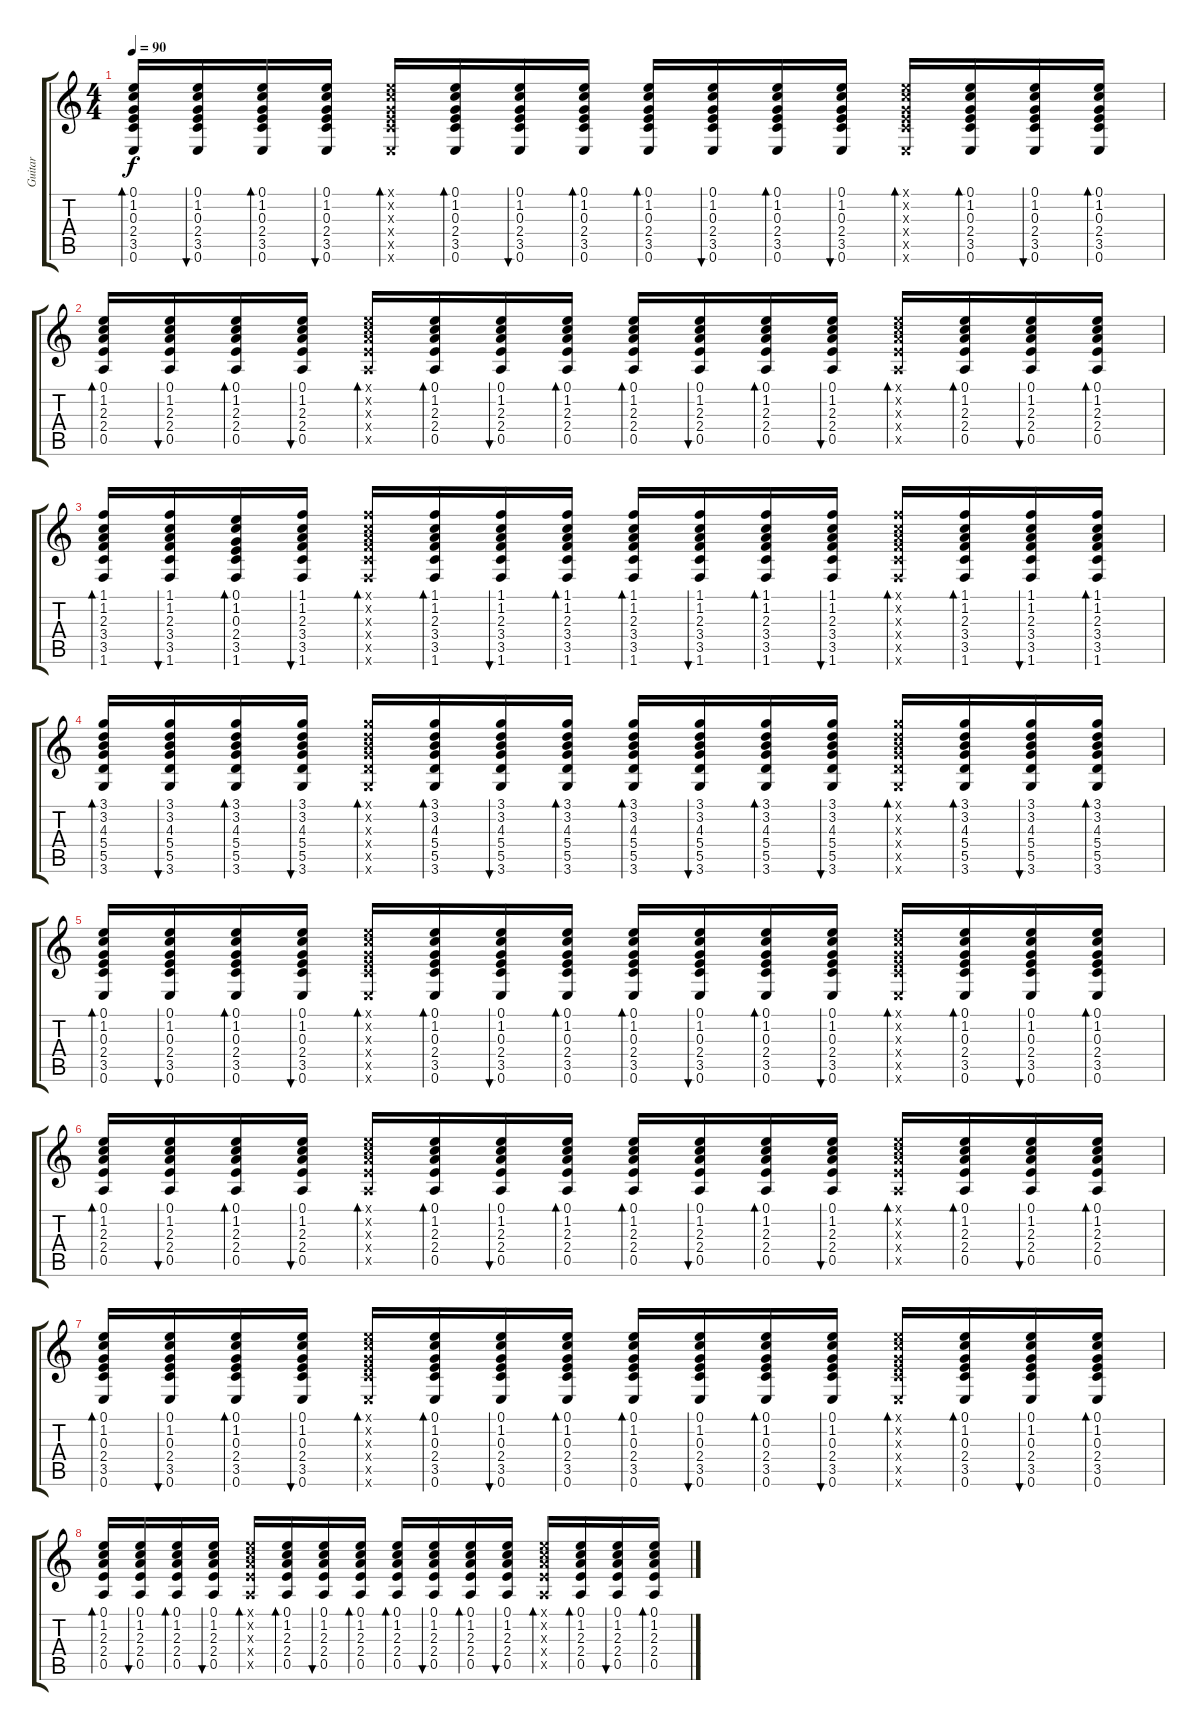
\track ("Guitar" "Guitar") {instrument acousticguitarnylon}
\staff {score tabs}
\tuning (E4 B3 G3 D3 A2 E2) {hide}
\ts (4 4)
\tempo 90
\clef g2
\ks c
(0.1 1.2 0.3 2.4 3.5 0.6).16{bd 60 dy f} (0.1 1.2 0.3 2.4 3.5 0.6).16{bu 60} (0.1 1.2 0.3 2.4 3.5 0.6).16{bd 60} (0.1 1.2 0.3 2.4 3.5 0.6).16{bu 60} (0.1{x} 1.2{x} 0.3{x} 2.4{x} 3.5{x} 0.6{x}).16{bd 60} (0.1 1.2 0.3 2.4 3.5 0.6).16{bd 60} (0.1 1.2 0.3 2.4 3.5 0.6).16{bu 60} (0.1 1.2 0.3 2.4 3.5 0.6).16{bd 60} (0.1 1.2 0.3 2.4 3.5 0.6).16{bd 60} (0.1 1.2 0.3 2.4 3.5 0.6).16{bu 60} (0.1 1.2 0.3 2.4 3.5 0.6).16{bd 60} (0.1 1.2 0.3 2.4 3.5 0.6).16{bu 60} (0.1{x} 1.2{x} 0.3{x} 2.4{x} 3.5{x} 0.6{x}).16{bd 60} (0.1 1.2 0.3 2.4 3.5 0.6).16{bd 60} (0.1 1.2 0.3 2.4 3.5 0.6).16{bu 60} (0.1 1.2 0.3 2.4 3.5 0.6).16{bd 60} |
(0.1 1.2 2.3 2.4 0.5).16{bd 60} (0.1 1.2 2.3 2.4 0.5).16{bu 60} (0.1 1.2 2.3 2.4 0.5).16{bd 60} (0.1 1.2 2.3 2.4 0.5).16{bu 60} (0.1{x} 1.2{x} 2.3{x} 2.4{x} 0.5{x}).16{bd 60} (0.1 1.2 2.3 2.4 0.5).16{bd 60} (0.1 1.2 2.3 2.4 0.5).16{bu 60} (0.1 1.2 2.3 2.4 0.5).16{bd 60} (0.1 1.2 2.3 2.4 0.5).16{bd 60} (0.1 1.2 2.3 2.4 0.5).16{bu 60} (0.1 1.2 2.3 2.4 0.5).16{bd 60} (0.1 1.2 2.3 2.4 0.5).16{bu 60} (0.1{x} 1.2{x} 2.3{x} 2.4{x} 0.5{x}).16{bd 60} (0.1 1.2 2.3 2.4 0.5).16{bd 60} (0.1 1.2 2.3 2.4 0.5).16{bu 60} (0.1 1.2 2.3 2.4 0.5).16{bd 60} |
(1.1 1.2 2.3 3.4 3.5 1.6).16{bd 60} (1.1 1.2 2.3 3.4 3.5 1.6).16{bu 60} (0.1 1.2 0.3 2.4 3.5 1.6).16{bd 60} (1.1 1.2 2.3 3.4 3.5 1.6).16{bu 60} (1.1{x} 1.2{x} 2.3{x} 3.4{x} 3.5{x} 1.6{x}).16{bd 60} (1.1 1.2 2.3 3.4 3.5 1.6).16{bd 60} (1.1 1.2 2.3 3.4 3.5 1.6).16{bu 60} (1.1 1.2 2.3 3.4 3.5 1.6).16{bd 60} (1.1 1.2 2.3 3.4 3.5 1.6).16{bd 60} (1.1 1.2 2.3 3.4 3.5 1.6).16{bu 60} (1.1 1.2 2.3 3.4 3.5 1.6).16{bd 60} (1.1 1.2 2.3 3.4 3.5 1.6).16{bu 60} (1.1{x} 1.2{x} 2.3{x} 3.4{x} 3.5{x} 1.6{x}).16{bd 60} (1.1 1.2 2.3 3.4 3.5 1.6).16{bd 60} (1.1 1.2 2.3 3.4 3.5 1.6).16{bu 60} (1.1 1.2 2.3 3.4 3.5 1.6).16{bd 60} |
(3.1 3.2 4.3 5.4 5.5 3.6).16{bd 60} (3.1 3.2 4.3 5.4 5.5 3.6).16{bu 60} (3.1 3.2 4.3 5.4 5.5 3.6).16{bd 60} (3.1 3.2 4.3 5.4 5.5 3.6).16{bu 60} (3.1{x} 3.2{x} 4.3{x} 5.4{x} 5.5{x} 3.6{x}).16{bd 60} (3.1 3.2 4.3 5.4 5.5 3.6).16{bd 60} (3.1 3.2 4.3 5.4 5.5 3.6).16{bu 60} (3.1 3.2 4.3 5.4 5.5 3.6).16{bd 60} (3.1 3.2 4.3 5.4 5.5 3.6).16{bd 60} (3.1 3.2 4.3 5.4 5.5 3.6).16{bu 60} (3.1 3.2 4.3 5.4 5.5 3.6).16{bd 60} (3.1 3.2 4.3 5.4 5.5 3.6).16{bu 60} (3.1{x} 3.2{x} 4.3{x} 5.4{x} 5.5{x} 3.6{x}).16{bd 60} (3.1 3.2 4.3 5.4 5.5 3.6).16{bd 60} (3.1 3.2 4.3 5.4 5.5 3.6).16{bu 60} (3.1 3.2 4.3 5.4 5.5 3.6).16{bd 60} |
(0.1 1.2 0.3 2.4 3.5 0.6).16{bd 60} (0.1 1.2 0.3 2.4 3.5 0.6).16{bu 60} (0.1 1.2 0.3 2.4 3.5 0.6).16{bd 60} (0.1 1.2 0.3 2.4 3.5 0.6).16{bu 60} (0.1{x} 1.2{x} 0.3{x} 2.4{x} 3.5{x} 0.6{x}).16{bd 60} (0.1 1.2 0.3 2.4 3.5 0.6).16{bd 60} (0.1 1.2 0.3 2.4 3.5 0.6).16{bu 60} (0.1 1.2 0.3 2.4 3.5 0.6).16{bd 60} (0.1 1.2 0.3 2.4 3.5 0.6).16{bd 60} (0.1 1.2 0.3 2.4 3.5 0.6).16{bu 60} (0.1 1.2 0.3 2.4 3.5 0.6).16{bd 60} (0.1 1.2 0.3 2.4 3.5 0.6).16{bu 60} (0.1{x} 1.2{x} 0.3{x} 2.4{x} 3.5{x} 0.6{x}).16{bd 60} (0.1 1.2 0.3 2.4 3.5 0.6).16{bd 60} (0.1 1.2 0.3 2.4 3.5 0.6).16{bu 60} (0.1 1.2 0.3 2.4 3.5 0.6).16{bd 60} |
(0.1 1.2 2.3 2.4 0.5).16{bd 60} (0.1 1.2 2.3 2.4 0.5).16{bu 60} (0.1 1.2 2.3 2.4 0.5).16{bd 60} (0.1 1.2 2.3 2.4 0.5).16{bu 60} (0.1{x} 1.2{x} 2.3{x} 2.4{x} 0.5{x}).16{bd 60} (0.1 1.2 2.3 2.4 0.5).16{bd 60} (0.1 1.2 2.3 2.4 0.5).16{bu 60} (0.1 1.2 2.3 2.4 0.5).16{bd 60} (0.1 1.2 2.3 2.4 0.5).16{bd 60} (0.1 1.2 2.3 2.4 0.5).16{bu 60} (0.1 1.2 2.3 2.4 0.5).16{bd 60} (0.1 1.2 2.3 2.4 0.5).16{bu 60} (0.1{x} 1.2{x} 2.3{x} 2.4{x} 0.5{x}).16{bd 60} (0.1 1.2 2.3 2.4 0.5).16{bd 60} (0.1 1.2 2.3 2.4 0.5).16{bu 60} (0.1 1.2 2.3 2.4 0.5).16{bd 60} |
(0.1 1.2 0.3 2.4 3.5 0.6).16{bd 60} (0.1 1.2 0.3 2.4 3.5 0.6).16{bu 60} (0.1 1.2 0.3 2.4 3.5 0.6).16{bd 60} (0.1 1.2 0.3 2.4 3.5 0.6).16{bu 60} (0.1{x} 1.2{x} 0.3{x} 2.4{x} 3.5{x} 0.6{x}).16{bd 60} (0.1 1.2 0.3 2.4 3.5 0.6).16{bd 60} (0.1 1.2 0.3 2.4 3.5 0.6).16{bu 60} (0.1 1.2 0.3 2.4 3.5 0.6).16{bd 60} (0.1 1.2 0.3 2.4 3.5 0.6).16{bd 60} (0.1 1.2 0.3 2.4 3.5 0.6).16{bu 60} (0.1 1.2 0.3 2.4 3.5 0.6).16{bd 60} (0.1 1.2 0.3 2.4 3.5 0.6).16{bu 60} (0.1{x} 1.2{x} 0.3{x} 2.4{x} 3.5{x} 0.6{x}).16{bd 60} (0.1 1.2 0.3 2.4 3.5 0.6).16{bd 60} (0.1 1.2 0.3 2.4 3.5 0.6).16{bu 60} (0.1 1.2 0.3 2.4 3.5 0.6).16{bd 60} |
(0.1 1.2 2.3 2.4 0.5).16{bd 60} (0.1 1.2 2.3 2.4 0.5).16{bu 60} (0.1 1.2 2.3 2.4 0.5).16{bd 60} (0.1 1.2 2.3 2.4 0.5).16{bu 60} (0.1{x} 1.2{x} 2.3{x} 2.4{x} 0.5{x}).16{bd 60} (0.1 1.2 2.3 2.4 0.5).16{bd 60} (0.1 1.2 2.3 2.4 0.5).16{bu 60} (0.1 1.2 2.3 2.4 0.5).16{bd 60} (0.1 1.2 2.3 2.4 0.5).16{bd 60} (0.1 1.2 2.3 2.4 0.5).16{bu 60} (0.1 1.2 2.3 2.4 0.5).16{bd 60} (0.1 1.2 2.3 2.4 0.5).16{bu 60} (0.1{x} 1.2{x} 2.3{x} 2.4{x} 0.5{x}).16{bd 60} (0.1 1.2 2.3 2.4 0.5).16{bd 60} (0.1 1.2 2.3 2.4 0.5).16{bu 60} (0.1 1.2 2.3 2.4 0.5).16{bd 60}
